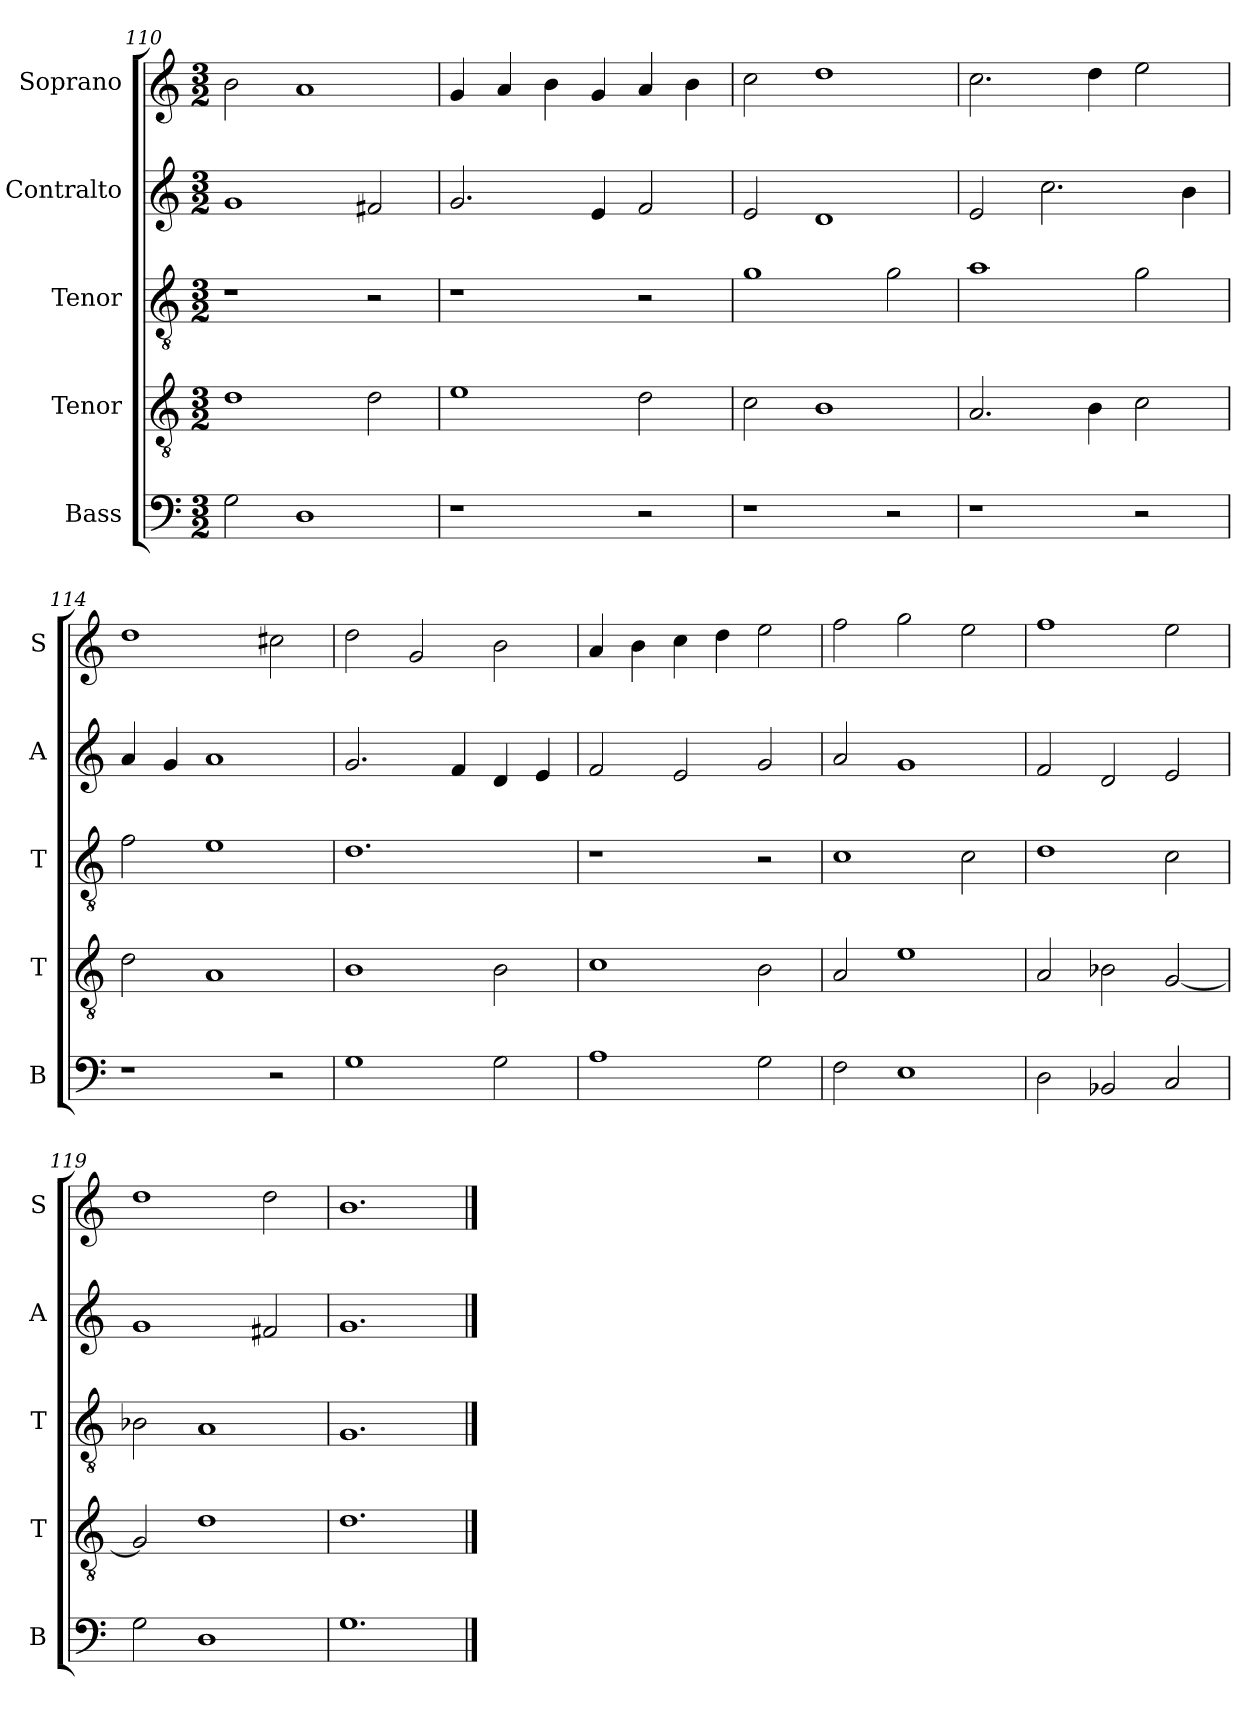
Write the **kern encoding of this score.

**kern	**kern	**kern	**kern	**kern
*part5	*part4	*part3	*part2	*part1
*staff5	*staff4	*staff3	*staff2	*staff1
*I"Bass	*I"Tenor	*I"Tenor	*I"Contralto	*I"Soprano
*I'B	*I'T	*I'T	*I'A	*I'S
*clefF4	*clefGv2	*clefGv2	*clefG2	*clefG2
*k[]	*k[]	*k[]	*k[]	*k[]
*G:mix	*G:mix	*G:mix	*G:mix	*G:mix
*M3/2	*M3/2	*M3/2	*M3/2	*M3/2
=110	=110	=110	=110	=110
2G	1d	1r	1g	2b
1D	.	.	.	1a
.	2d	2r	2f#X	.
=111	=111	=111	=111	=111
1r	1e	1r	2.g	4g
.	.	.	.	4a
.	.	.	.	4b
.	.	.	4e	4g
2r	2d	2r	2f	4a
.	.	.	.	4b
=112	=112	=112	=112	=112
1r	2c	1g	2e	2cc
.	1B	.	1d	1dd
2r	.	2g	.	.
=113	=113	=113	=113	=113
1r	2.A	1a	2e	2.cc
.	.	.	2.cc	.
.	4B	.	.	4dd
2r	2c	2g	.	2ee
.	.	.	4b	.
=114	=114	=114	=114	=114
1r	2d	2f	4a	1dd
.	.	.	4g	.
.	1A	1e	1a	.
2r	.	.	.	2cc#X
=115	=115	=115	=115	=115
1G	1B	1.d	2.g	2dd
.	.	.	.	2g
.	.	.	4f	.
2G	2B	.	4d	2b
.	.	.	4e	.
=116	=116	=116	=116	=116
1A	1c	1r	2f	4a
.	.	.	.	4b
.	.	.	2e	4cc
.	.	.	.	4dd
2G	2B	2r	2g	2ee
=117	=117	=117	=117	=117
2F	2A	1c	2a	2ff
1E	1e	.	1g	2gg
.	.	2c	.	2ee
=118	=118	=118	=118	=118
2D	2A	1d	2f	1ff
2BB-X	2B-X	.	2d	.
2C	[2G	2c	2e	2ee
=119	=119	=119	=119	=119
2G	2G]	2B-X	1g	1dd
1D	1d	1A	.	.
.	.	.	2f#X	2dd
=120	=120	=120	=120	=120
1.G	1.d	1.G	1.g	1.b
==	==	==	==	==
*-	*-	*-	*-	*-
